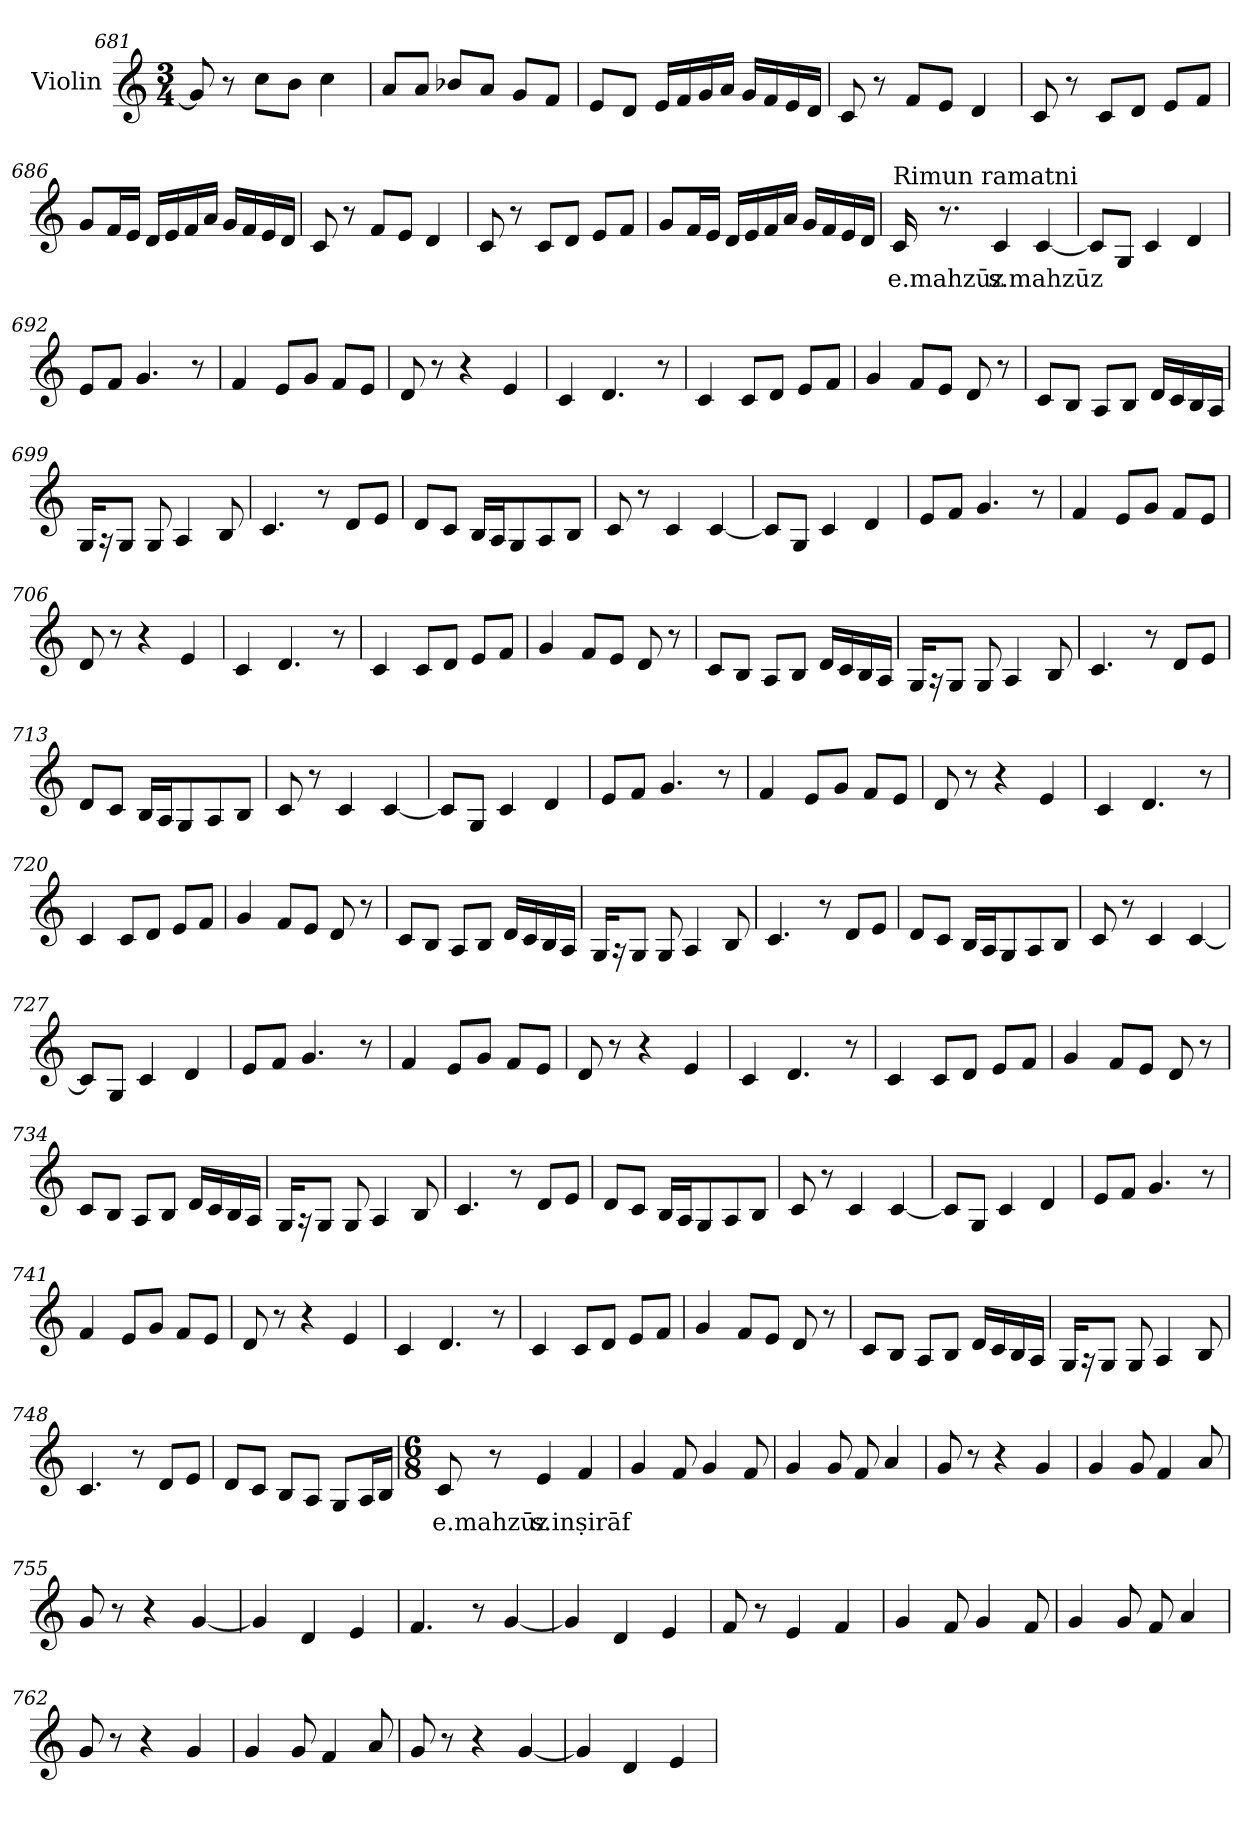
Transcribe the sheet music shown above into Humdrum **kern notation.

**kern	**text
*part1	*part1
*staff1	*staff1
*I"Violin	*
*clefG2	*
*k[]	*
*M3/4	*
=681	=681
8g/]	.
8r	.
8cc\L	.
8b\J	.
4cc\	.
!!LO:LB:g=z
=682	=682
8a/L	.
8a/J	.
8b-X/L	.
8a/J	.
8g/L	.
8f/J	.
=683	=683
8e/L	.
8d/J	.
16e/LL	.
16f/	.
16g/	.
16a/JJ	.
16g/LL	.
16f/	.
16e/	.
16d/JJ	.
=684	=684
8c/	.
8r	.
8f/L	.
8e/J	.
4d/	.
=685	=685
8c/	.
8r	.
8c/L	.
8d/J	.
8e/L	.
8f/J	.
=686	=686
8g/L	.
16f/L	.
16e/JJ	.
16d/LL	.
16e/	.
16f/	.
16a/JJ	.
16g/LL	.
16f/	.
16e/	.
16d/JJ	.
!!LO:LB:g=z
=687	=687
8c/	.
8r	.
8f/L	.
8e/J	.
4d/	.
=688	=688
8c/	.
8r	.
8c/L	.
8d/J	.
8e/L	.
8f/J	.
=689	=689
8g/L	.
16f/L	.
16e/JJ	.
16d/LL	.
16e/	.
16f/	.
16a/JJ	.
16g/LL	.
16f/	.
16e/	.
16d/JJ	.
=690	=690
*MM100	*
!LO:TX:a:t=Rimun ramatni	!
!	!LO:LY:b
16c/	e.mahzūz
8.r	.
!	!LO:LY:b
4c/	s.mahzūz
[4c/	.
=691	=691
8c/L]	.
8G/J	.
4c/	.
4d/	.
=692	=692
8e/L	.
8f/J	.
4.g/	.
8r	.
!!LO:LB:g=z
=693	=693
4f/	.
8e/L	.
8g/J	.
8f/L	.
8e/J	.
=694	=694
8d/	.
8r	.
4r	.
4e/	.
=695	=695
4c/	.
4.d/	.
8r	.
=696	=696
4c/	.
8c/L	.
8d/J	.
8e/L	.
8f/J	.
=697	=697
4g/	.
8f/L	.
8e/J	.
8d/	.
8r	.
=698	=698
8c/L	.
8B/J	.
8A/L	.
8B/J	.
16d/LL	.
16c/	.
16B/	.
16A/JJ	.
!!LO:PB:g=z
=699	=699
16G/KL	.
16r	.
8G/J	.
8G/	.
4A/	.
8B/	.
=700	=700
4.c/	.
8r	.
8d/L	.
8e/J	.
=701	=701
8d/L	.
8c/J	.
16B/LL	.
16A/J	.
8G/	.
8A/	.
8B/J	.
=702	=702
8c/	.
8r	.
4c/	.
[4c/	.
=703	=703
8c/L]	.
8G/J	.
4c/	.
4d/	.
=704	=704
8e/L	.
8f/J	.
4.g/	.
8r	.
!!LO:LB:g=z
=705	=705
4f/	.
8e/L	.
8g/J	.
8f/L	.
8e/J	.
=706	=706
8d/	.
8r	.
4r	.
4e/	.
=707	=707
4c/	.
4.d/	.
8r	.
=708	=708
4c/	.
8c/L	.
8d/J	.
8e/L	.
8f/J	.
=709	=709
4g/	.
8f/L	.
8e/J	.
8d/	.
8r	.
=710	=710
8c/L	.
8B/J	.
8A/L	.
8B/J	.
16d/LL	.
16c/	.
16B/	.
16A/JJ	.
!!LO:LB:g=z
=711	=711
16G/KL	.
16r	.
8G/J	.
8G/	.
4A/	.
8B/	.
=712	=712
4.c/	.
8r	.
8d/L	.
8e/J	.
=713	=713
8d/L	.
8c/J	.
16B/LL	.
16A/J	.
8G/	.
8A/	.
8B/J	.
=714	=714
8c/	.
8r	.
4c/	.
[4c/	.
=715	=715
8c/L]	.
8G/J	.
4c/	.
4d/	.
=716	=716
8e/L	.
8f/J	.
4.g/	.
8r	.
!!LO:LB:g=z
=717	=717
4f/	.
8e/L	.
8g/J	.
8f/L	.
8e/J	.
=718	=718
8d/	.
8r	.
4r	.
4e/	.
=719	=719
4c/	.
4.d/	.
8r	.
=720	=720
4c/	.
8c/L	.
8d/J	.
8e/L	.
8f/J	.
=721	=721
4g/	.
8f/L	.
8e/J	.
8d/	.
8r	.
=722	=722
8c/L	.
8B/J	.
8A/L	.
8B/J	.
16d/LL	.
16c/	.
16B/	.
16A/JJ	.
!!LO:LB:g=z
=723	=723
16G/KL	.
16r	.
8G/J	.
8G/	.
4A/	.
8B/	.
=724	=724
4.c/	.
8r	.
8d/L	.
8e/J	.
=725	=725
8d/L	.
8c/J	.
16B/LL	.
16A/J	.
8G/	.
8A/	.
8B/J	.
=726	=726
8c/	.
8r	.
4c/	.
[4c/	.
=727	=727
8c/L]	.
8G/J	.
4c/	.
4d/	.
=728	=728
8e/L	.
8f/J	.
4.g/	.
8r	.
!!LO:LB:g=z
=729	=729
4f/	.
8e/L	.
8g/J	.
8f/L	.
8e/J	.
=730	=730
8d/	.
8r	.
4r	.
4e/	.
=731	=731
4c/	.
4.d/	.
8r	.
=732	=732
4c/	.
8c/L	.
8d/J	.
8e/L	.
8f/J	.
=733	=733
4g/	.
8f/L	.
8e/J	.
8d/	.
8r	.
=734	=734
8c/L	.
8B/J	.
8A/L	.
8B/J	.
16d/LL	.
16c/	.
16B/	.
16A/JJ	.
!!LO:LB:g=z
=735	=735
16G/KL	.
16r	.
8G/J	.
8G/	.
4A/	.
8B/	.
=736	=736
4.c/	.
8r	.
8d/L	.
8e/J	.
=737	=737
8d/L	.
8c/J	.
16B/LL	.
16A/J	.
8G/	.
8A/	.
8B/J	.
=738	=738
8c/	.
8r	.
4c/	.
[4c/	.
=739	=739
8c/L]	.
8G/J	.
4c/	.
4d/	.
=740	=740
8e/L	.
8f/J	.
4.g/	.
8r	.
!!LO:LB:g=z
=741	=741
4f/	.
8e/L	.
8g/J	.
8f/L	.
8e/J	.
=742	=742
8d/	.
8r	.
4r	.
4e/	.
=743	=743
4c/	.
4.d/	.
8r	.
=744	=744
4c/	.
8c/L	.
8d/J	.
8e/L	.
8f/J	.
=745	=745
4g/	.
8f/L	.
8e/J	.
8d/	.
8r	.
=746	=746
8c/L	.
8B/J	.
8A/L	.
8B/J	.
16d/LL	.
16c/	.
16B/	.
16A/JJ	.
!!LO:PB:g=z
=747	=747
16G/KL	.
16r	.
8G/J	.
8G/	.
4A/	.
8B/	.
=748	=748
4.c/	.
8r	.
8d/L	.
8e/J	.
=749	=749
8d/L	.
8c/J	.
8B/L	.
8A/J	.
8G/L	.
16A/L	.
16B/JJ	.
=750	=750
*M6/8	*
*MM120	*
!	!LO:LY:b
8c/	e.mahzūz
8r	.
!	!LO:LY:b
4e/	s.inṣirāf
4f/	.
=751	=751
4g/	.
8f/	.
4g/	.
8f/	.
=752	=752
4g/	.
8g/	.
8f/	.
4a/	.
!!LO:LB:g=z
=753	=753
8g/	.
8r	.
4r	.
4g/	.
=754	=754
4g/	.
8g/	.
4f/	.
8a/	.
=755	=755
8g/	.
8r	.
4r	.
[4g/	.
=756	=756
4g/]	.
4d/	.
4e/	.
=757	=757
4.f/	.
8r	.
[4g/	.
=758	=758
4g/]	.
4d/	.
4e/	.
=759	=759
8f/	.
8r	.
4e/	.
4f/	.
!!LO:LB:g=z
=760	=760
4g/	.
8f/	.
4g/	.
8f/	.
=761	=761
4g/	.
8g/	.
8f/	.
4a/	.
=762	=762
8g/	.
8r	.
4r	.
4g/	.
=763	=763
4g/	.
8g/	.
4f/	.
8a/	.
=764	=764
8g/	.
8r	.
4r	.
[4g/	.
=765	=765
4g/]	.
4d/	.
4e/	.
=	=
*-	*-
